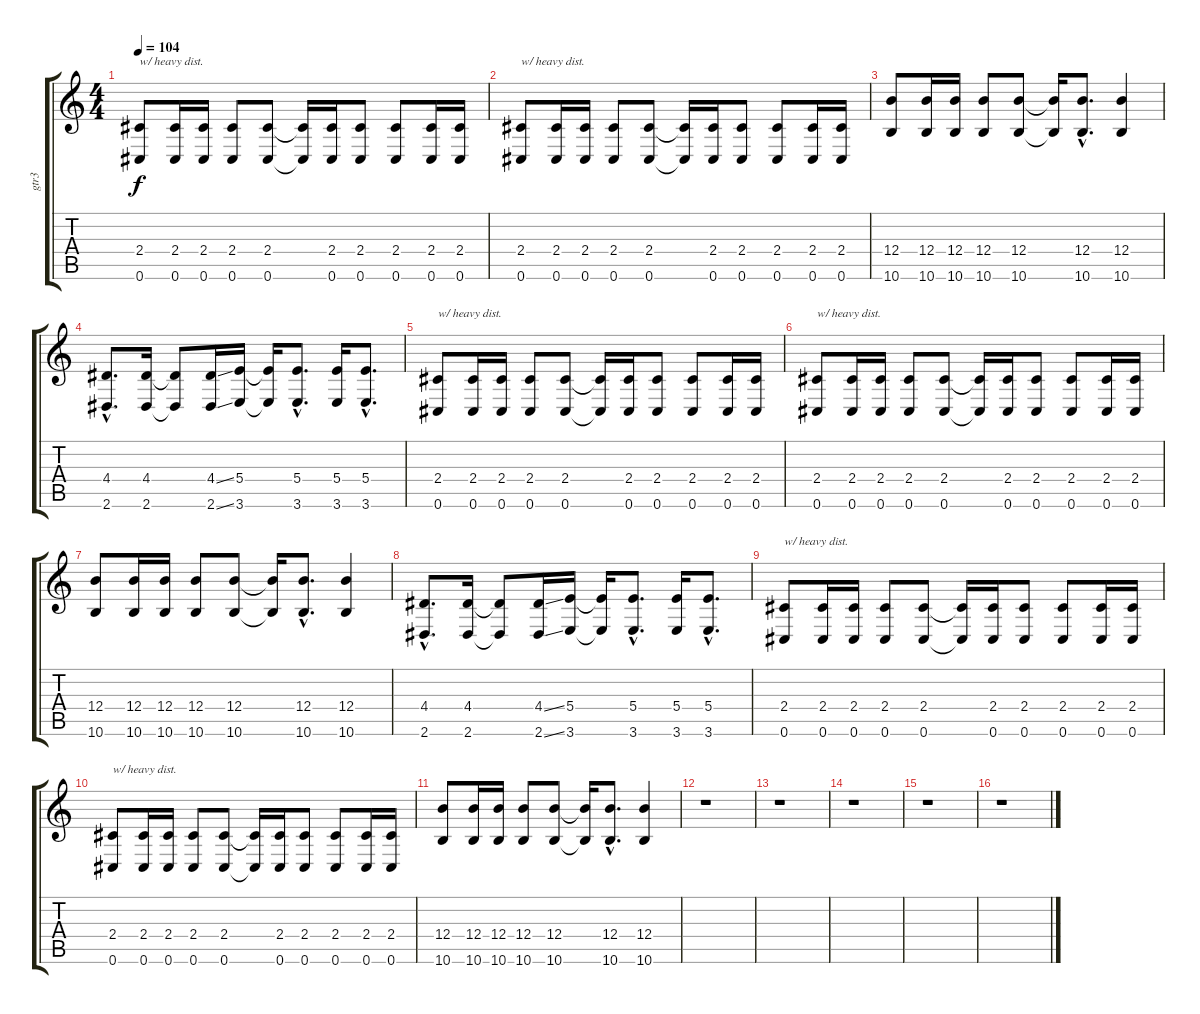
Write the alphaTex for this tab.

\track ("gtr3" "gtr3") {instrument electricguitarclean}
\staff {score tabs}
\tuning (Db4 Ab3 E3 B2 Gb2 Db2) {hide}
\ts (4 4)
\tempo 104
\clef g2
\ks c
(2.4 0.6).8{txt "w/ heavy dist." dy f instrument distortionguitar} (2.4 0.6).16 (2.4 0.6).16 (2.4 0.6).8 (2.4 0.6).8 (2.4{t} 0.6{t}).16 (2.4 0.6).16 (2.4 0.6).8 (2.4 0.6).8 (2.4 0.6).16 (2.4 0.6).16 |
(2.4 0.6).8{txt "w/ heavy dist." instrument distortionguitar} (2.4 0.6).16 (2.4 0.6).16 (2.4 0.6).8 (2.4 0.6).8 (2.4{t} 0.6{t}).16 (2.4 0.6).16 (2.4 0.6).8 (2.4 0.6).8 (2.4 0.6).16 (2.4 0.6).16 |
(12.4 10.6).8 (12.4 10.6).16 (12.4 10.6).16 (12.4 10.6).8 (12.4 10.6).8 (12.4{t} 10.6{t}).16 (12.4{hac} 10.6{hac}).8{d} (12.4 10.6).4 |
(4.4{hac} 2.6{hac}).8{d} (4.4 2.6).16 (4.4{t} 2.6{t}).8 (4.4{ss} 2.6{ss}).16 (5.4 3.6).16 (5.4{t} 3.6{t}).16 (5.4{hac} 3.6{hac}).8{d} (5.4 3.6).16 (5.4{hac} 3.6{hac}).8{d} |
(2.4 0.6).8{txt "w/ heavy dist." instrument distortionguitar} (2.4 0.6).16 (2.4 0.6).16 (2.4 0.6).8 (2.4 0.6).8 (2.4{t} 0.6{t}).16 (2.4 0.6).16 (2.4 0.6).8 (2.4 0.6).8 (2.4 0.6).16 (2.4 0.6).16 |
(2.4 0.6).8{txt "w/ heavy dist." instrument distortionguitar} (2.4 0.6).16 (2.4 0.6).16 (2.4 0.6).8 (2.4 0.6).8 (2.4{t} 0.6{t}).16 (2.4 0.6).16 (2.4 0.6).8 (2.4 0.6).8 (2.4 0.6).16 (2.4 0.6).16 |
(12.4 10.6).8 (12.4 10.6).16 (12.4 10.6).16 (12.4 10.6).8 (12.4 10.6).8 (12.4{t} 10.6{t}).16 (12.4{hac} 10.6{hac}).8{d} (12.4 10.6).4 |
(4.4{hac} 2.6{hac}).8{d} (4.4 2.6).16 (4.4{t} 2.6{t}).8 (4.4{ss} 2.6{ss}).16 (5.4 3.6).16 (5.4{t} 3.6{t}).16 (5.4{hac} 3.6{hac}).8{d} (5.4 3.6).16 (5.4{hac} 3.6{hac}).8{d} |
(2.4 0.6).8{txt "w/ heavy dist." instrument distortionguitar} (2.4 0.6).16 (2.4 0.6).16 (2.4 0.6).8 (2.4 0.6).8 (2.4{t} 0.6{t}).16 (2.4 0.6).16 (2.4 0.6).8 (2.4 0.6).8 (2.4 0.6).16 (2.4 0.6).16 |
(2.4 0.6).8{txt "w/ heavy dist." instrument distortionguitar} (2.4 0.6).16 (2.4 0.6).16 (2.4 0.6).8 (2.4 0.6).8 (2.4{t} 0.6{t}).16 (2.4 0.6).16 (2.4 0.6).8 (2.4 0.6).8 (2.4 0.6).16 (2.4 0.6).16 |
(12.4 10.6).8 (12.4 10.6).16 (12.4 10.6).16 (12.4 10.6).8 (12.4 10.6).8 (12.4{t} 10.6{t}).16 (12.4{hac} 10.6{hac}).8{d} (12.4 10.6).4 |
r.1 |
r.1 |
r.1 |
r.1 |
r.1
